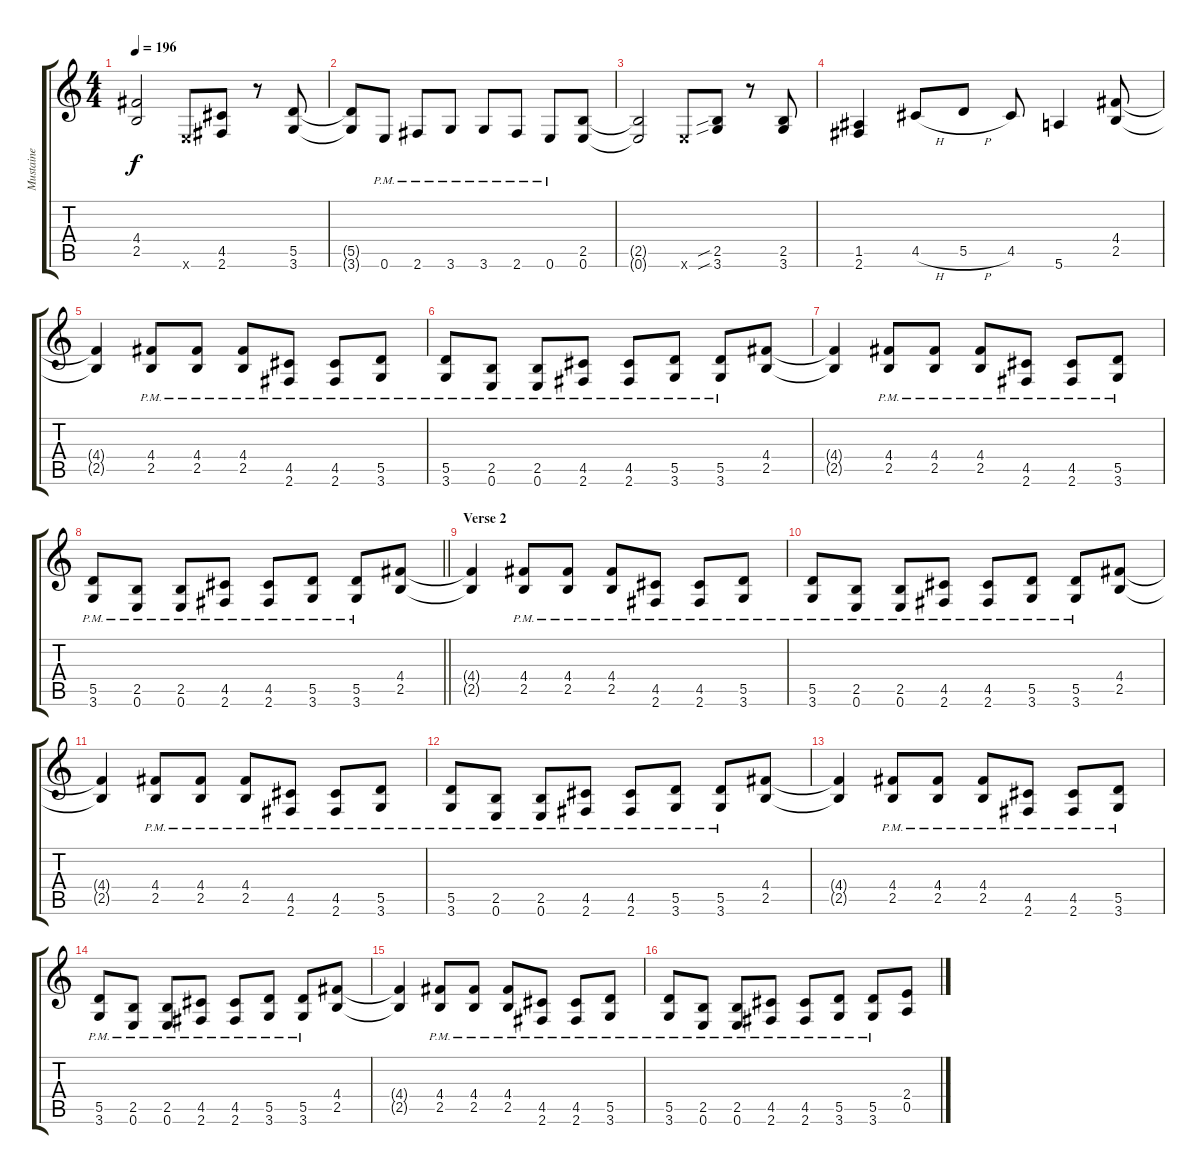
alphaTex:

\track ("Mustaine" "Mustaine") {instrument distortionguitar}
\staff {score tabs}
\tuning (E4 B3 G3 D3 A2 E2) {hide}
\ts (4 4)
\tempo 196
\clef g2
\ks c
(4.4 2.5).2{dy f} 0.6{x}.8 (4.5 2.6).8 r.8 (5.5 3.6).8 |
(5.5{t} 3.6{t}).8 0.6{pm}.8 2.6{pm}.8 3.6{pm}.8 3.6{pm}.8 2.6{pm}.8 0.6{pm}.8 (2.5 0.6).8 |
(2.5{t} 0.6{t}).2 0.6{x}.8 (2.5{sib} 3.6{sib}).8 r.8 (2.5 3.6).8 |
(1.5 2.6).4 4.5{h}.8 5.5{h}.8 4.5.8 5.6.4 (4.4 2.5).8 |
(4.4{t} 2.5{t}).4 (4.4{pm} 2.5{pm}).8 (4.4{pm} 2.5{pm}).8 (4.4{pm} 2.5{pm}).8 (4.5{pm} 2.6{pm}).8 (4.5{pm} 2.6{pm}).8 (5.5{pm} 3.6{pm}).8 |
(5.5{pm} 3.6{pm}).8 (2.5{pm} 0.6{pm}).8 (2.5{pm} 0.6{pm}).8 (4.5{pm} 2.6{pm}).8 (4.5{pm} 2.6{pm}).8 (5.5{pm} 3.6{pm}).8 (5.5{pm} 3.6{pm}).8 (4.4 2.5).8 |
(4.4{t} 2.5{t}).4 (4.4{pm} 2.5{pm}).8 (4.4{pm} 2.5{pm}).8 (4.4{pm} 2.5{pm}).8 (4.5{pm} 2.6{pm}).8 (4.5{pm} 2.6{pm}).8 (5.5{pm} 3.6{pm}).8 |
\barLineRight lightlight
(5.5{pm} 3.6{pm}).8 (2.5{pm} 0.6{pm}).8 (2.5{pm} 0.6{pm}).8 (4.5{pm} 2.6{pm}).8 (4.5{pm} 2.6{pm}).8 (5.5{pm} 3.6{pm}).8 (5.5{pm} 3.6{pm}).8 (4.4 2.5).8 |
\section ("" "Verse 2")
(4.4{t} 2.5{t}).4 (4.4{pm} 2.5{pm}).8 (4.4{pm} 2.5{pm}).8 (4.4{pm} 2.5{pm}).8 (4.5{pm} 2.6{pm}).8 (4.5{pm} 2.6{pm}).8 (5.5{pm} 3.6{pm}).8 |
(5.5{pm} 3.6{pm}).8 (2.5{pm} 0.6{pm}).8 (2.5{pm} 0.6{pm}).8 (4.5{pm} 2.6{pm}).8 (4.5{pm} 2.6{pm}).8 (5.5{pm} 3.6{pm}).8 (5.5{pm} 3.6{pm}).8 (4.4 2.5).8 |
(4.4{t} 2.5{t}).4 (4.4{pm} 2.5{pm}).8 (4.4{pm} 2.5{pm}).8 (4.4{pm} 2.5{pm}).8 (4.5{pm} 2.6{pm}).8 (4.5{pm} 2.6{pm}).8 (5.5{pm} 3.6{pm}).8 |
(5.5{pm} 3.6{pm}).8 (2.5{pm} 0.6{pm}).8 (2.5{pm} 0.6{pm}).8 (4.5{pm} 2.6{pm}).8 (4.5{pm} 2.6{pm}).8 (5.5{pm} 3.6{pm}).8 (5.5{pm} 3.6{pm}).8 (4.4 2.5).8 |
(4.4{t} 2.5{t}).4 (4.4{pm} 2.5{pm}).8 (4.4{pm} 2.5{pm}).8 (4.4{pm} 2.5{pm}).8 (4.5{pm} 2.6{pm}).8 (4.5{pm} 2.6{pm}).8 (5.5{pm} 3.6{pm}).8 |
(5.5{pm} 3.6{pm}).8 (2.5{pm} 0.6{pm}).8 (2.5{pm} 0.6{pm}).8 (4.5{pm} 2.6{pm}).8 (4.5{pm} 2.6{pm}).8 (5.5{pm} 3.6{pm}).8 (5.5{pm} 3.6{pm}).8 (4.4 2.5).8 |
(4.4{t} 2.5{t}).4 (4.4{pm} 2.5{pm}).8 (4.4{pm} 2.5{pm}).8 (4.4{pm} 2.5{pm}).8 (4.5{pm} 2.6{pm}).8 (4.5{pm} 2.6{pm}).8 (5.5{pm} 3.6{pm}).8 |
(5.5{pm} 3.6{pm}).8 (2.5{pm} 0.6{pm}).8 (2.5{pm} 0.6{pm}).8 (4.5{pm} 2.6{pm}).8 (4.5{pm} 2.6{pm}).8 (5.5{pm} 3.6{pm}).8 (5.5{pm} 3.6{pm}).8 (2.4 0.5).8
